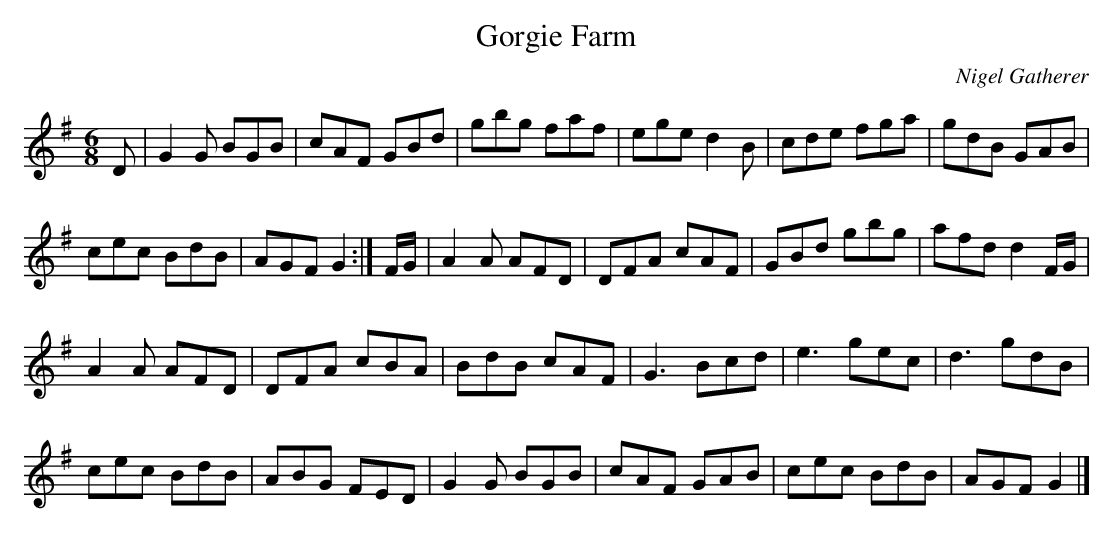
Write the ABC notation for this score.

X:1
T:Gorgie Farm
C:Nigel Gatherer
M:6/8
L:1/8
K:G
D|G2 G BGB|cAF GBd|gbg faf|ege d2 B|cde fga|gdB GAB|
cec BdB|AGF G2:|F/G/|A2 A AFD|DFA cAF|GBd gbg|afd d2 F/G/|
A2 A AFD|DFA cBA|BdB cAF|G3 Bcd|e3 gec|d3 gdB|
cec BdB|ABG FED|G2 G BGB|cAF GAB|cec BdB|AGF G2|]
